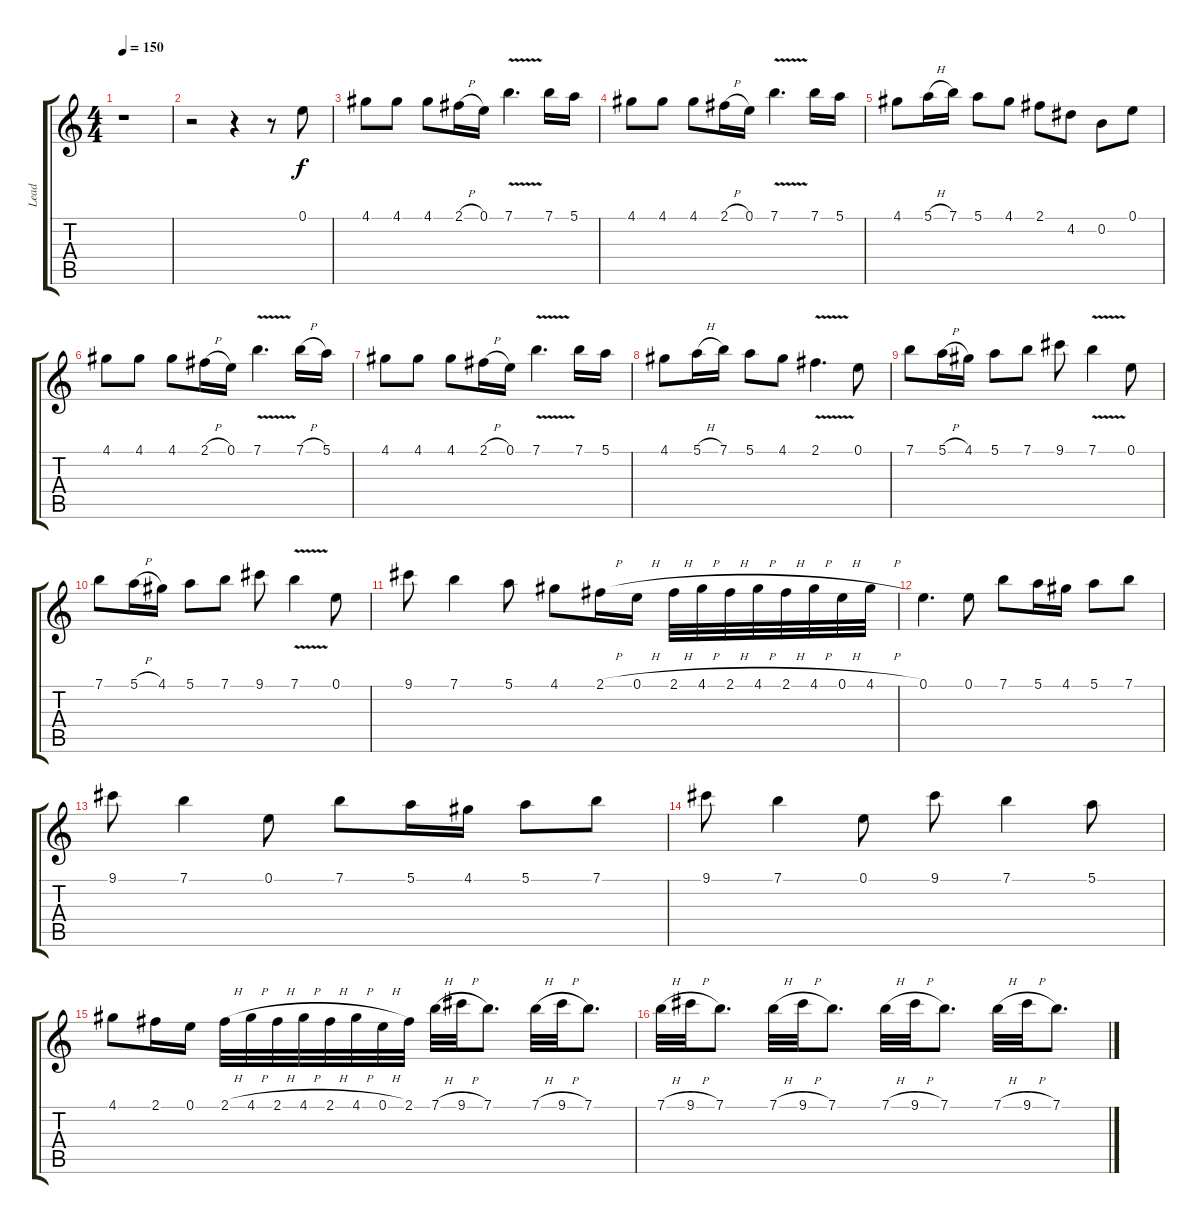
\track ("Lead" "Lead") {instrument overdrivenguitar}
\staff {score tabs}
\tuning (E4 B3 G3 D3 A2 E2) {hide}
\ts (4 4)
\tempo 150
\tempo 100
\tempo 150
\clef g2
\ks c
r.1{dy f instrument overdrivenguitar} |
r.2 r.4 r.8 0.1.8 |
4.1.8 4.1.8 4.1.8 2.1{h}.16 0.1.16 7.1{v}.4{d} 7.1.16 5.1.16 |
4.1.8 4.1.8 4.1.8 2.1{h}.16 0.1.16 7.1{v}.4{d} 7.1.16 5.1.16 |
4.1.8 5.1{h}.16 7.1.16 5.1.8 4.1.8 2.1.8 4.2.8 0.2.8 0.1.8 |
4.1.8 4.1.8 4.1.8 2.1{h}.16 0.1.16 7.1{v}.4{d} 7.1{h}.16 5.1.16 |
4.1.8 4.1.8 4.1.8 2.1{h}.16 0.1.16 7.1{v}.4{d} 7.1.16 5.1.16 |
4.1.8 5.1{h}.16 7.1.16 5.1.8 4.1.8 2.1{v}.4{d} 0.1.8 |
7.1.8 5.1{h}.16 4.1.16 5.1.8 7.1.8 9.1.8 7.1{v}.4 0.1.8 |
7.1.8 5.1{h}.16 4.1.16 5.1.8 7.1.8 9.1.8 7.1{v}.4 0.1.8 |
9.1.8 7.1.4 5.1.8 4.1.8 2.1{h}.16 0.1{h}.16 2.1{h}.32 4.1{h}.32 2.1{h}.32 4.1{h}.32 2.1{h}.32 4.1{h}.32 0.1{h}.32 4.1{h}.32 |
0.1.4{d} 0.1.8 7.1.8 5.1.16 4.1.16 5.1.8 7.1.8 |
9.1.8 7.1.4 0.1.8 7.1.8 5.1.16 4.1.16 5.1.8 7.1.8 |
9.1.8 7.1.4 0.1.8 9.1.8 7.1.4 5.1.8 |
4.1.8 2.1.16 0.1.16 2.1{h}.32 4.1{h}.32 2.1{h}.32 4.1{h}.32 2.1{h}.32 4.1{h}.32 0.1{h}.32 2.1.32 7.1{h}.32 9.1{h}.32 7.1.8{d} 7.1{h}.32 9.1{h}.32 7.1.8{d} |
7.1{h}.32 9.1{h}.32 7.1.8{d} 7.1{h}.32 9.1{h}.32 7.1.8{d} 7.1{h}.32 9.1{h}.32 7.1.8{d} 7.1{h}.32 9.1{h}.32 7.1.8{d}
